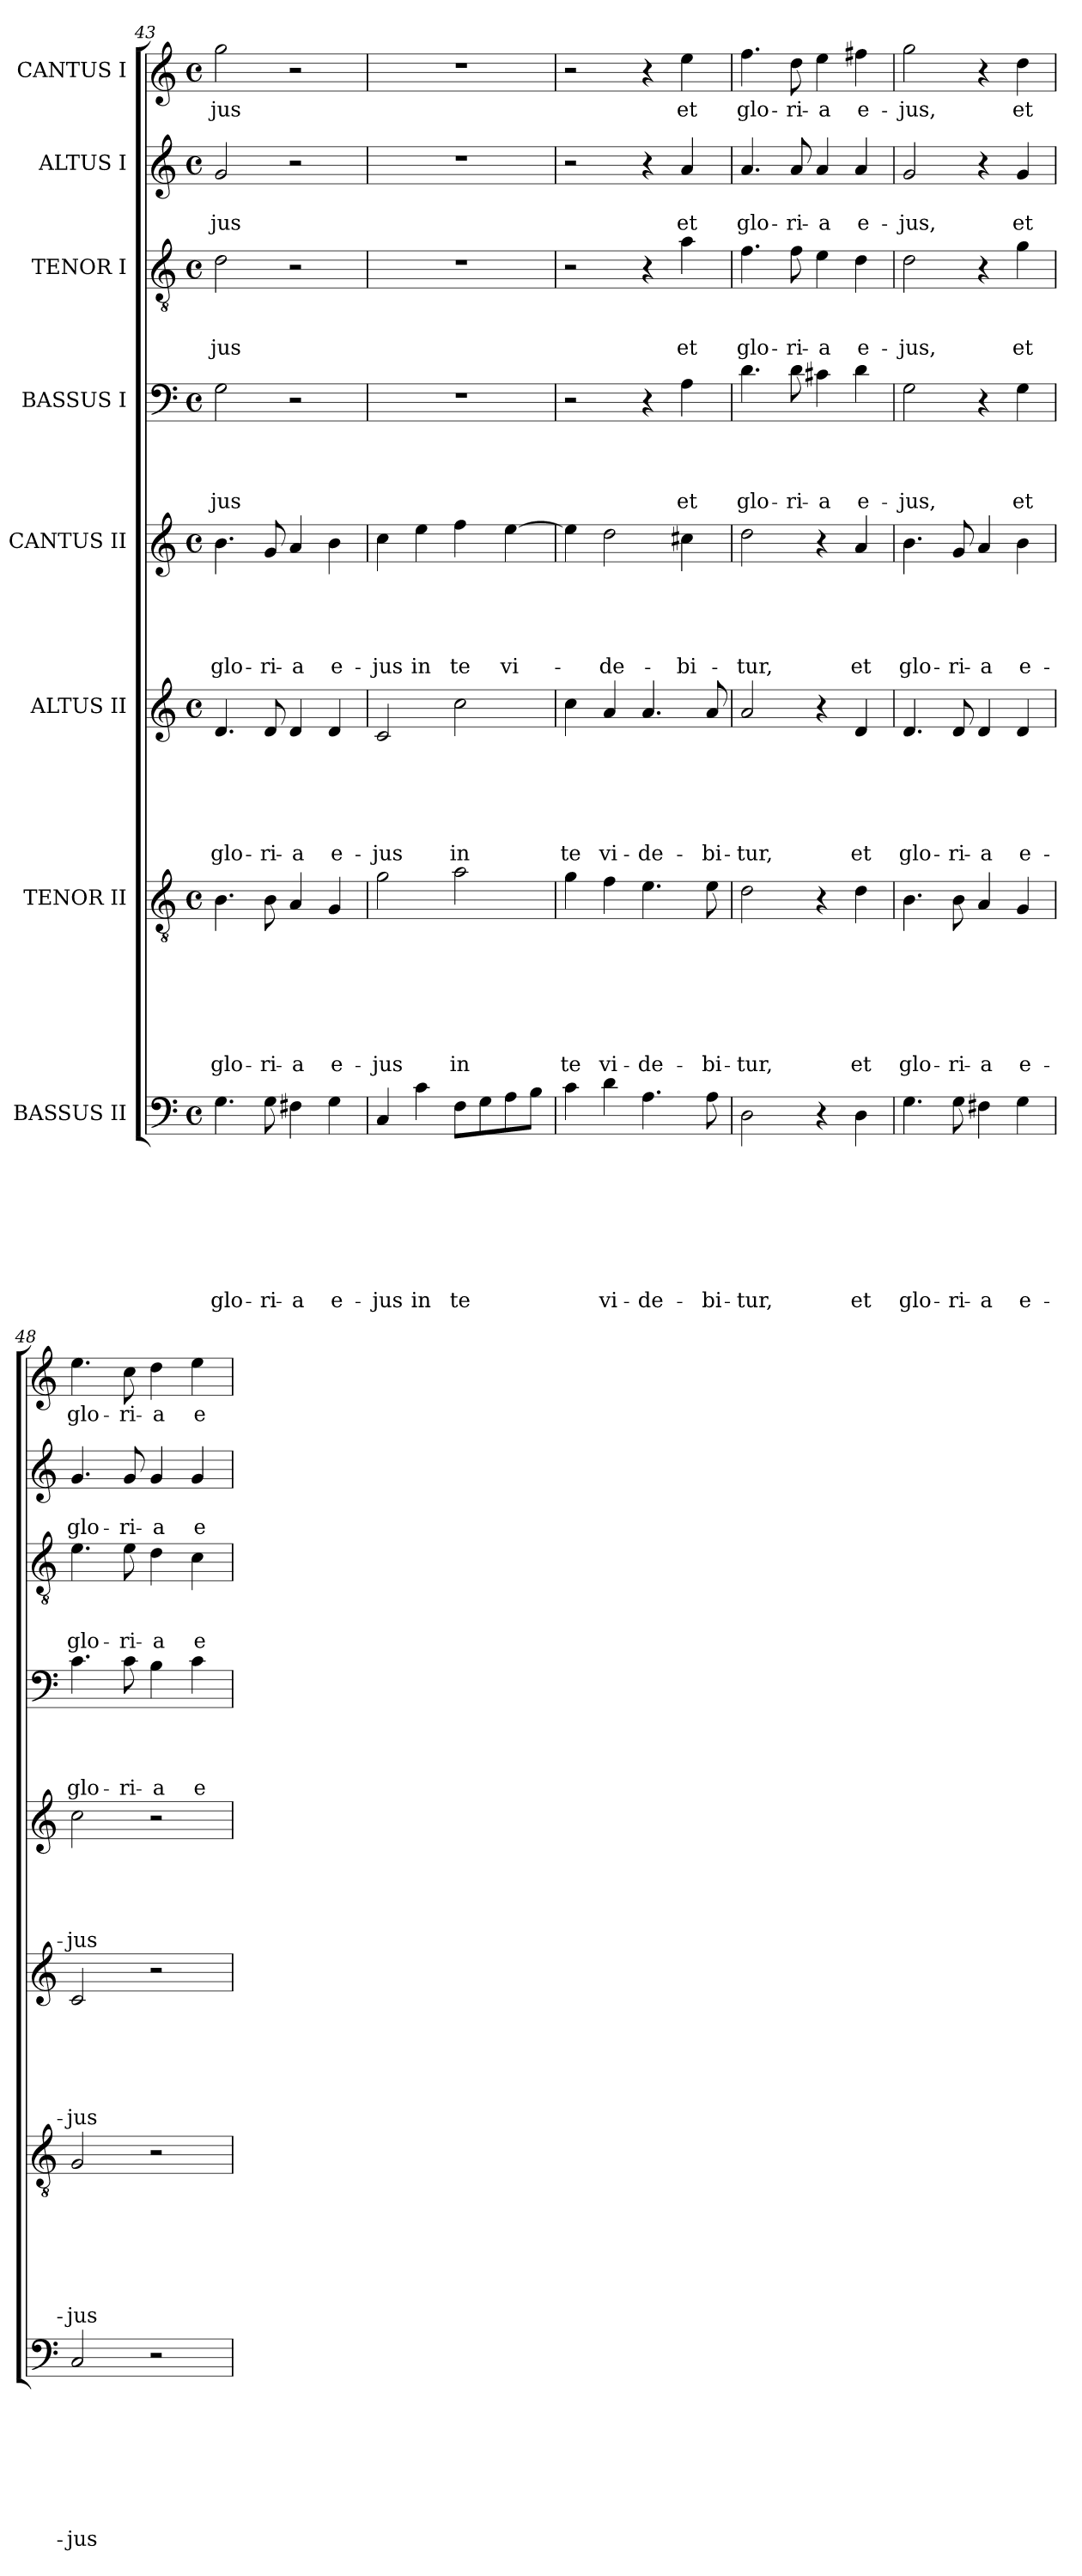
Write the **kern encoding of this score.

**kern	**text	**text	**text	**text	**text	**text	**text	**text	**kern	**text	**text	**text	**text	**text	**text	**text	**kern	**text	**text	**text	**text	**text	**text	**kern	**text	**text	**text	**text	**text	**kern	**text	**text	**text	**text	**kern	**text	**text	**text	**kern	**text	**text	**kern	**text
*part8	*part8	*part8	*part8	*part8	*part8	*part8	*part8	*part8	*part7	*part7	*part7	*part7	*part7	*part7	*part7	*part7	*part6	*part6	*part6	*part6	*part6	*part6	*part6	*part5	*part5	*part5	*part5	*part5	*part5	*part4	*part4	*part4	*part4	*part4	*part3	*part3	*part3	*part3	*part2	*part2	*part2	*part1	*part1
*staff8	*staff8	*staff8	*staff8	*staff8	*staff8	*staff8	*staff8	*staff8	*staff7	*staff7	*staff7	*staff7	*staff7	*staff7	*staff7	*staff7	*staff6	*staff6	*staff6	*staff6	*staff6	*staff6	*staff6	*staff5	*staff5	*staff5	*staff5	*staff5	*staff5	*staff4	*staff4	*staff4	*staff4	*staff4	*staff3	*staff3	*staff3	*staff3	*staff2	*staff2	*staff2	*staff1	*staff1
*I"BASSUS II	*	*	*	*	*	*	*	*	*I"TENOR II	*	*	*	*	*	*	*	*I"ALTUS II	*	*	*	*	*	*	*I"CANTUS II	*	*	*	*	*	*I"BASSUS I	*	*	*	*	*I"TENOR I	*	*	*	*I"ALTUS I	*	*	*I"CANTUS I	*
*clefF4	*	*	*	*	*	*	*	*	*clefGv2	*	*	*	*	*	*	*	*clefG2	*	*	*	*	*	*	*clefG2	*	*	*	*	*	*clefF4	*	*	*	*	*clefGv2	*	*	*	*clefG2	*	*	*clefG2	*
*k[]	*	*	*	*	*	*	*	*	*k[]	*	*	*	*	*	*	*	*k[]	*	*	*	*	*	*	*k[]	*	*	*	*	*	*k[]	*	*	*	*	*k[]	*	*	*	*k[]	*	*	*k[]	*
*C:	*	*	*	*	*	*	*	*	*C:	*	*	*	*	*	*	*	*C:	*	*	*	*	*	*	*C:	*	*	*	*	*	*C:	*	*	*	*	*C:	*	*	*	*C:	*	*	*C:	*
*M4/4	*	*	*	*	*	*	*	*	*M4/4	*	*	*	*	*	*	*	*M4/4	*	*	*	*	*	*	*M4/4	*	*	*	*	*	*M4/4	*	*	*	*	*M4/4	*	*	*	*M4/4	*	*	*M4/4	*
*met(c)	*	*	*	*	*	*	*	*	*met(c)	*	*	*	*	*	*	*	*met(c)	*	*	*	*	*	*	*met(c)	*	*	*	*	*	*met(c)	*	*	*	*	*met(c)	*	*	*	*met(c)	*	*	*met(c)	*
=43	=43	=43	=43	=43	=43	=43	=43	=43	=43	=43	=43	=43	=43	=43	=43	=43	=43	=43	=43	=43	=43	=43	=43	=43	=43	=43	=43	=43	=43	=43	=43	=43	=43	=43	=43	=43	=43	=43	=43	=43	=43	=43	=43
4.G\	.	.	.	.	.	.	.	glo-	4.B\	.	.	.	.	.	.	glo-	4.d/	.	.	.	.	.	glo-	4.b\	.	.	.	.	glo-	2G\	.	.	.	-jus	2d\	.	.	-jus	2g/	.	-jus	2gg\	-jus
8G\	.	.	.	.	.	.	.	-ri-	8B\	.	.	.	.	.	.	-ri-	8d/	.	.	.	.	.	-ri-	8g/	.	.	.	.	-ri-	.	.	.	.	.	.	.	.	.	.	.	.	.	.
4F#X\	.	.	.	.	.	.	.	-a	4A/	.	.	.	.	.	.	-a	4d/	.	.	.	.	.	-a	4a/	.	.	.	.	-a	2r	.	.	.	.	2r	.	.	.	2r	.	.	2r	.
4G\	.	.	.	.	.	.	.	e-	4G/	.	.	.	.	.	.	e-	4d/	.	.	.	.	.	e-	4b\	.	.	.	.	e-	.	.	.	.	.	.	.	.	.	.	.	.	.	.
=44	=44	=44	=44	=44	=44	=44	=44	=44	=44	=44	=44	=44	=44	=44	=44	=44	=44	=44	=44	=44	=44	=44	=44	=44	=44	=44	=44	=44	=44	=44	=44	=44	=44	=44	=44	=44	=44	=44	=44	=44	=44	=44	=44
4C/	.	.	.	.	.	.	.	-jus	2g\	.	.	.	.	.	.	-jus	2c/	.	.	.	.	.	-jus	4cc\	.	.	.	.	-jus	1r	.	.	.	.	1r	.	.	.	1r	.	.	1r	.
4c\	.	.	.	.	.	.	.	in	.	.	.	.	.	.	.	.	.	.	.	.	.	.	.	4ee\	.	.	.	.	in	.	.	.	.	.	.	.	.	.	.	.	.	.	.
8F\L	.	.	.	.	.	.	.	te	2a\	.	.	.	.	.	.	in	2cc\	.	.	.	.	.	in	4ff\	.	.	.	.	te	.	.	.	.	.	.	.	.	.	.	.	.	.	.
8G\	.	.	.	.	.	.	.	.	.	.	.	.	.	.	.	.	.	.	.	.	.	.	.	.	.	.	.	.	.	.	.	.	.	.	.	.	.	.	.	.	.	.	.
8A\	.	.	.	.	.	.	.	.	.	.	.	.	.	.	.	.	.	.	.	.	.	.	.	[4ee\	.	.	.	.	vi-	.	.	.	.	.	.	.	.	.	.	.	.	.	.
8B\J	.	.	.	.	.	.	.	.	.	.	.	.	.	.	.	.	.	.	.	.	.	.	.	.	.	.	.	.	.	.	.	.	.	.	.	.	.	.	.	.	.	.	.
=45	=45	=45	=45	=45	=45	=45	=45	=45	=45	=45	=45	=45	=45	=45	=45	=45	=45	=45	=45	=45	=45	=45	=45	=45	=45	=45	=45	=45	=45	=45	=45	=45	=45	=45	=45	=45	=45	=45	=45	=45	=45	=45	=45
4c\	.	.	.	.	.	.	.	.	4g\	.	.	.	.	.	.	te	4cc\	.	.	.	.	.	te	4ee\]	.	.	.	.	.	2r	.	.	.	.	2r	.	.	.	2r	.	.	2r	.
4d\	.	.	.	.	.	.	.	vi-	4f\	.	.	.	.	.	.	vi-	4a/	.	.	.	.	.	vi-	2dd\	.	.	.	.	-de-	.	.	.	.	.	.	.	.	.	.	.	.	.	.
4.A\	.	.	.	.	.	.	.	-de-	4.e\	.	.	.	.	.	.	-de-	4.a/	.	.	.	.	.	-de-	.	.	.	.	.	.	4r	.	.	.	.	4r	.	.	.	4r	.	.	4r	.
.	.	.	.	.	.	.	.	.	.	.	.	.	.	.	.	.	.	.	.	.	.	.	.	4cc#X\	.	.	.	.	-bi-	4A\	.	.	.	et	4a\	.	.	et	4a/	.	et	4ee\	et
8A\	.	.	.	.	.	.	.	-bi-	8e\	.	.	.	.	.	.	-bi-	8a/	.	.	.	.	.	-bi-	.	.	.	.	.	.	.	.	.	.	.	.	.	.	.	.	.	.	.	.
=46	=46	=46	=46	=46	=46	=46	=46	=46	=46	=46	=46	=46	=46	=46	=46	=46	=46	=46	=46	=46	=46	=46	=46	=46	=46	=46	=46	=46	=46	=46	=46	=46	=46	=46	=46	=46	=46	=46	=46	=46	=46	=46	=46
2D\	.	.	.	.	.	.	.	-tur,	2d\	.	.	.	.	.	.	-tur,	2a/	.	.	.	.	.	-tur,	2dd\	.	.	.	.	-tur,	4.d\	.	.	.	glo-	4.f\	.	.	glo-	4.a/	.	glo-	4.ff\	glo-
.	.	.	.	.	.	.	.	.	.	.	.	.	.	.	.	.	.	.	.	.	.	.	.	.	.	.	.	.	.	8d\	.	.	.	-ri-	8f\	.	.	-ri-	8a/	.	-ri-	8dd\	-ri-
4r	.	.	.	.	.	.	.	.	4r	.	.	.	.	.	.	.	4r	.	.	.	.	.	.	4r	.	.	.	.	.	4c#X\	.	.	.	-a	4e\	.	.	-a	4a/	.	-a	4ee\	-a
4D\	.	.	.	.	.	.	.	et	4d\	.	.	.	.	.	.	et	4d/	.	.	.	.	.	et	4a/	.	.	.	.	et	4d\	.	.	.	e-	4d\	.	.	e-	4a/	.	e-	4ff#X\	e-
=47	=47	=47	=47	=47	=47	=47	=47	=47	=47	=47	=47	=47	=47	=47	=47	=47	=47	=47	=47	=47	=47	=47	=47	=47	=47	=47	=47	=47	=47	=47	=47	=47	=47	=47	=47	=47	=47	=47	=47	=47	=47	=47	=47
4.G\	.	.	.	.	.	.	.	glo-	4.B\	.	.	.	.	.	.	glo-	4.d/	.	.	.	.	.	glo-	4.b\	.	.	.	.	glo-	2G\	.	.	.	-jus,	2d\	.	.	-jus,	2g/	.	-jus,	2gg\	-jus,
8G\	.	.	.	.	.	.	.	-ri-	8B\	.	.	.	.	.	.	-ri-	8d/	.	.	.	.	.	-ri-	8g/	.	.	.	.	-ri-	.	.	.	.	.	.	.	.	.	.	.	.	.	.
4F#X\	.	.	.	.	.	.	.	-a	4A/	.	.	.	.	.	.	-a	4d/	.	.	.	.	.	-a	4a/	.	.	.	.	-a	4r	.	.	.	.	4r	.	.	.	4r	.	.	4r	.
4G\	.	.	.	.	.	.	.	e-	4G/	.	.	.	.	.	.	e-	4d/	.	.	.	.	.	e-	4b\	.	.	.	.	e-	4G\	.	.	.	et	4g\	.	.	et	4g/	.	et	4dd\	et
=48	=48	=48	=48	=48	=48	=48	=48	=48	=48	=48	=48	=48	=48	=48	=48	=48	=48	=48	=48	=48	=48	=48	=48	=48	=48	=48	=48	=48	=48	=48	=48	=48	=48	=48	=48	=48	=48	=48	=48	=48	=48	=48	=48
2C/	.	.	.	.	.	.	.	-jus	2G/	.	.	.	.	.	.	-jus	2c/	.	.	.	.	.	-jus	2cc\	.	.	.	.	-jus	4.c\	.	.	.	glo-	4.e\	.	.	glo-	4.g/	.	glo-	4.ee\	glo-
.	.	.	.	.	.	.	.	.	.	.	.	.	.	.	.	.	.	.	.	.	.	.	.	.	.	.	.	.	.	8c\	.	.	.	-ri-	8e\	.	.	-ri-	8g/	.	-ri-	8cc\	-ri-
2r	.	.	.	.	.	.	.	.	2r	.	.	.	.	.	.	.	2r	.	.	.	.	.	.	2r	.	.	.	.	.	4B\	.	.	.	-a	4d\	.	.	-a	4g/	.	-a	4dd\	-a
.	.	.	.	.	.	.	.	.	.	.	.	.	.	.	.	.	.	.	.	.	.	.	.	.	.	.	.	.	.	4c\	.	.	.	e-	4c\	.	.	e-	4g/	.	e-	4ee\	e-
=	=	=	=	=	=	=	=	=	=	=	=	=	=	=	=	=	=	=	=	=	=	=	=	=	=	=	=	=	=	=	=	=	=	=	=	=	=	=	=	=	=	=	=
*-	*-	*-	*-	*-	*-	*-	*-	*-	*-	*-	*-	*-	*-	*-	*-	*-	*-	*-	*-	*-	*-	*-	*-	*-	*-	*-	*-	*-	*-	*-	*-	*-	*-	*-	*-	*-	*-	*-	*-	*-	*-	*-	*-
